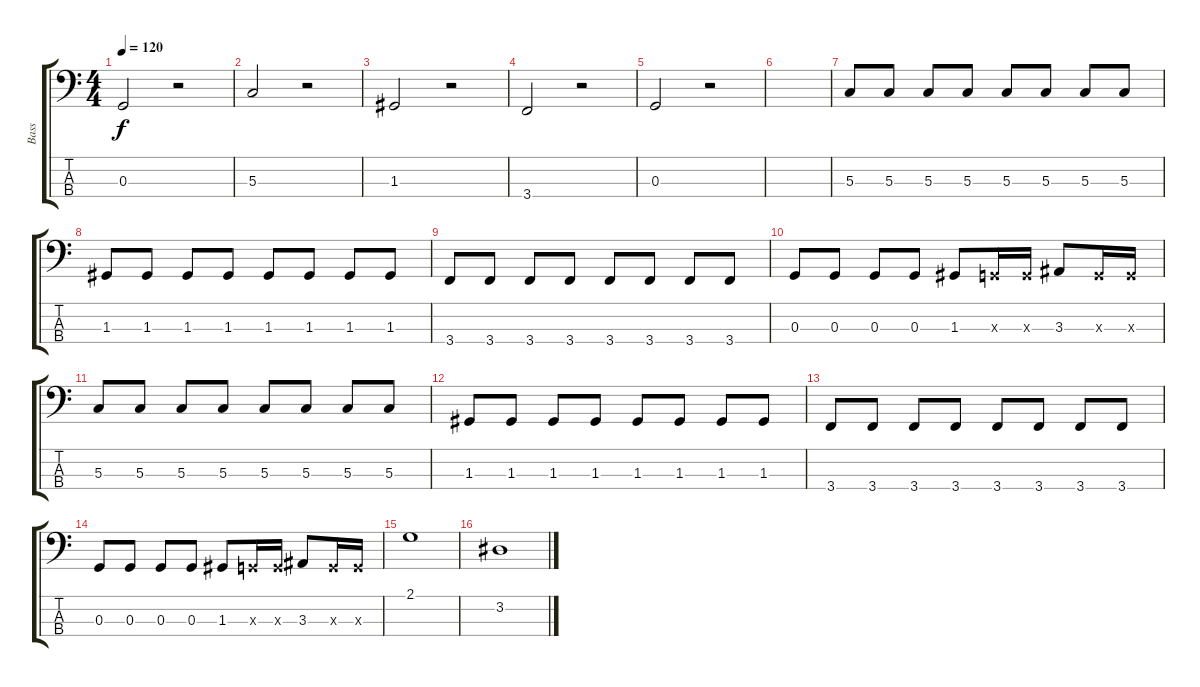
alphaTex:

\track ("Bass" "Bass") {instrument electricbassfinger}
\staff {score tabs}
\tuning (F2 C2 G1 D1) {hide}
\ts (4 4)
\tempo 120
\clef f4
\ks c
0.3.2{dy f} r.2 |
5.3.2 r.2 |
1.3.2 r.2 |
3.4.2 r.2 |
0.3.2 r.2 |
|
5.3.8 5.3.8 5.3.8 5.3.8 5.3.8 5.3.8 5.3.8 5.3.8 |
1.3.8 1.3.8 1.3.8 1.3.8 1.3.8 1.3.8 1.3.8 1.3.8 |
3.4.8 3.4.8 3.4.8 3.4.8 3.4.8 3.4.8 3.4.8 3.4.8 |
0.3.8 0.3.8 0.3.8 0.3.8 1.3.8 0.3{x}.16 0.3{x}.16 3.3.8 0.3{x}.16 0.3{x}.16 |
5.3.8 5.3.8 5.3.8 5.3.8 5.3.8 5.3.8 5.3.8 5.3.8 |
1.3.8 1.3.8 1.3.8 1.3.8 1.3.8 1.3.8 1.3.8 1.3.8 |
3.4.8 3.4.8 3.4.8 3.4.8 3.4.8 3.4.8 3.4.8 3.4.8 |
0.3.8 0.3.8 0.3.8 0.3.8 1.3.8 0.3{x}.16 0.3{x}.16 3.3.8 0.3{x}.16 0.3{x}.16 |
2.1.1 |
3.2.1
